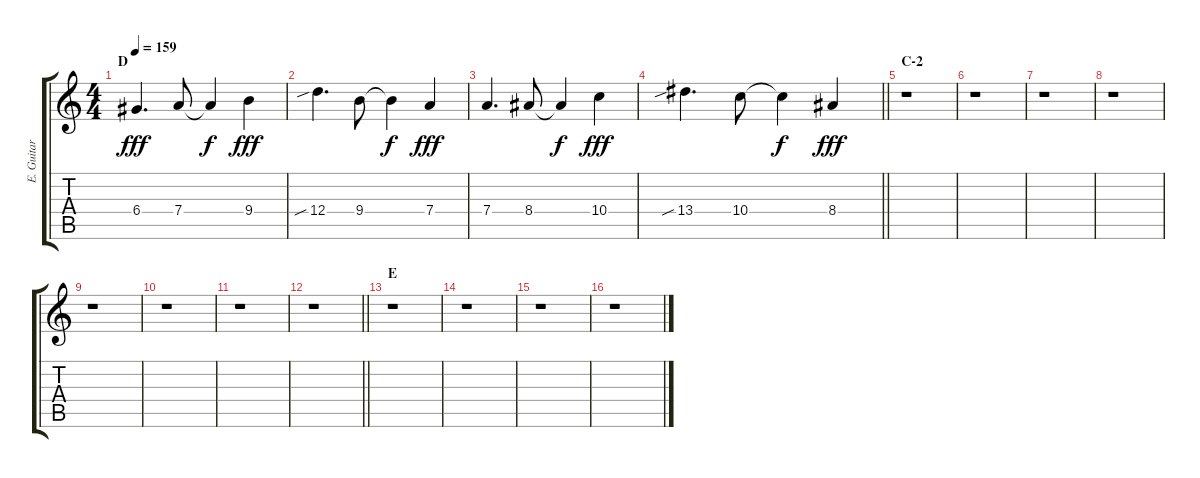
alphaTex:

\track ("E. Guitar III" "E. Guitar ") {instrument overdrivenguitar}
\staff {score tabs}
\tuning (E4 B3 G3 D3 A2 E2) {hide}
\ts (4 4)
\section ("" "D")
\tempo 159
\clef g2
\ks c
6.4.4{d dy fff} 7.4.8 7.4{t}.4{dy f} 9.4.4{dy fff} |
12.4{sib}.4{d} 9.4.8 9.4{t}.4{dy f} 7.4.4{dy fff} |
7.4.4{d} 8.4.8 8.4{t}.4{dy f} 10.4.4{dy fff} |
\barLineRight lightlight
13.4{sib}.4{d} 10.4.8 10.4{t}.4{dy f} 8.4.4{dy fff} |
\section ("" "C-2")
r.1 |
r.1 |
r.1 |
r.1 |
r.1 |
r.1 |
r.1 |
\barLineRight lightlight
r.1 |
\section ("" "E")
r.1 |
r.1 |
r.1 |
r.1
